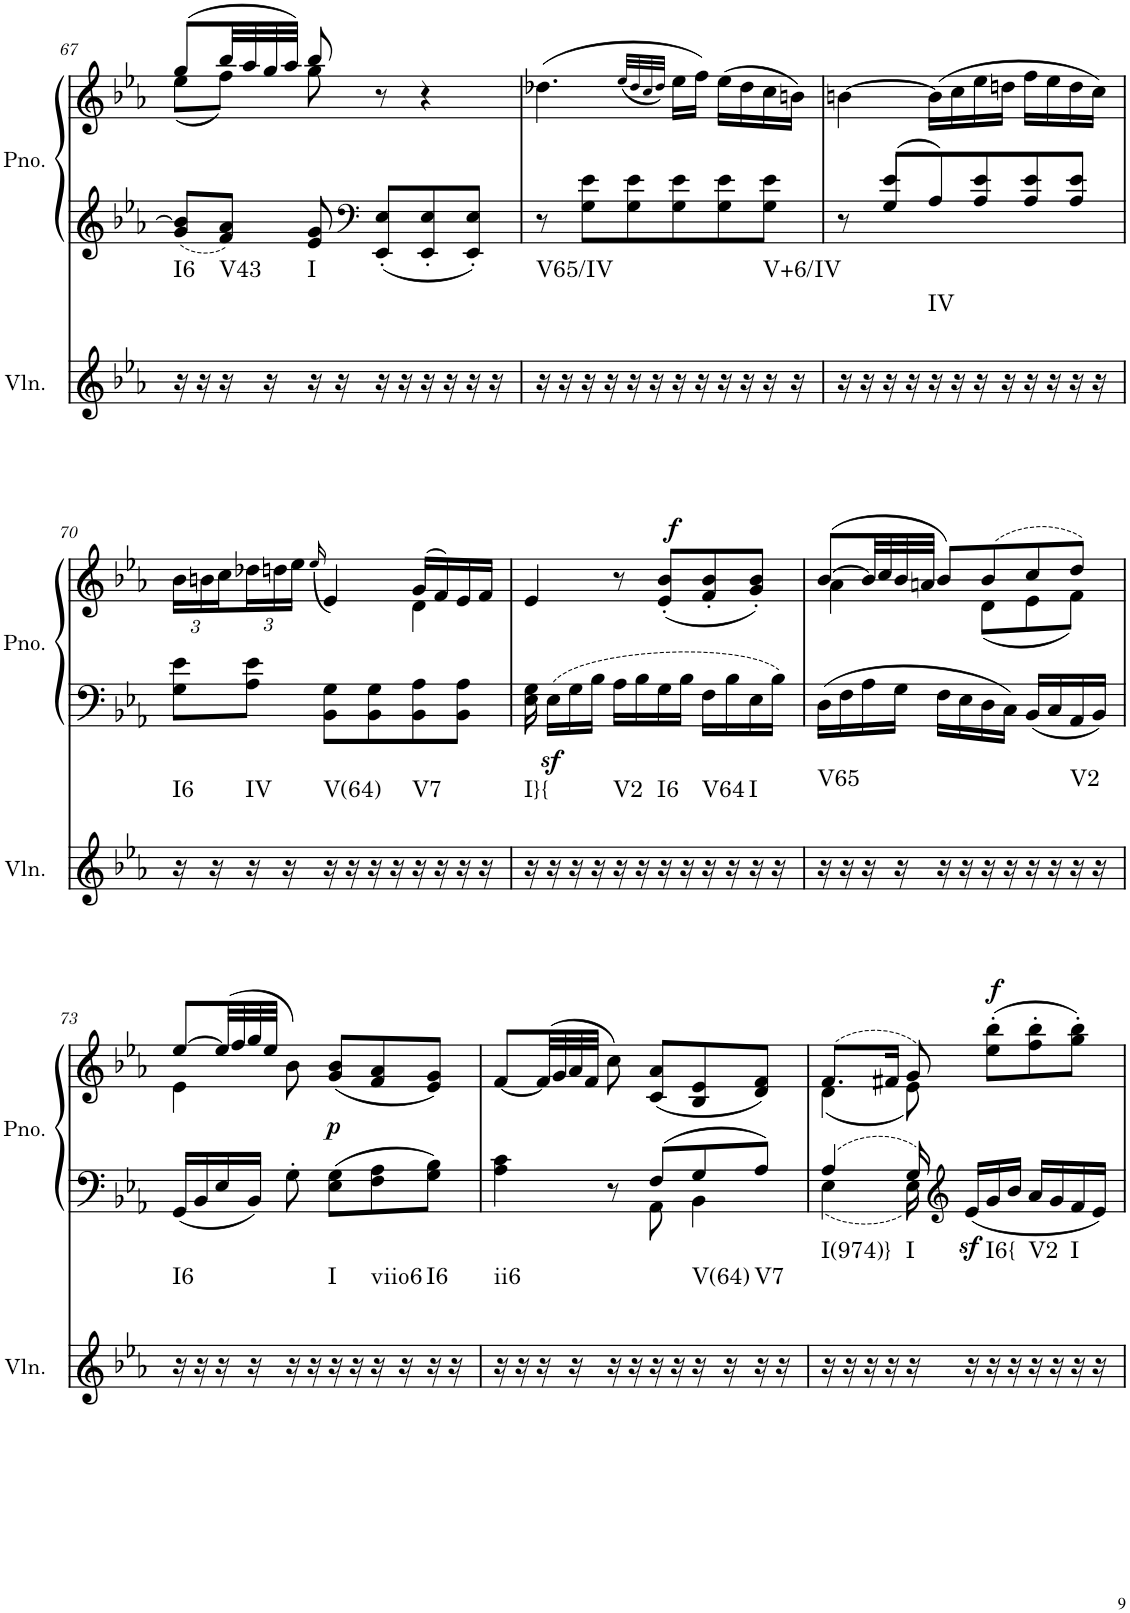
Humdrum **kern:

**kern	**harte	**kern	**kern	**dynam
*part2	*part2	*part1	*part1	*part1
*staff3	*	*staff2	*staff1	*staff1/2
*I"Violin	*	*I"Piano, Piano right	*	*
*I'Vln.	*	*I'Pno.	*	*
!!LO:PB:g=z
*clefG2	*	*clefG2	*clefG2	*
*k[b-e-a-]	*	*k[b-e-a-]	*k[b-e-a-]	*
*M3/4	*	*M3/4	*M3/4	*
=67	=67	=67	=67	=67
*	*	*	*^	*
!	!LO:H:kt=I6	!	!	!	!
16r	N	8g/ 8b-/]L	(8gg/L	(8ee-\L	.
16r	.	.	.	.	.
!	!LO:H:kt=V43	!	!	!	!
16r	N	8f/ 8a-/J	32bb-/LL	8ff\J)	.
.	.	.	32aa-/	.	.
16r	.	.	32gg/	.	.
.	.	.	32aa-/JJJ)	.	.
!	!LO:H:kt=I	!	!	!	!
16r	N	8e-/ 8g/	8bb-/	8gg\	.
16r	.	.	.	.	.
*	*	*clefF4	*	*	*
16r	.	8EE-/' 8E-/'L	8r	4.ryy	.
16r	.	.	.	.	.
16r	.	8EE-/' 8E-/'	4r	.	.
16r	.	.	.	.	.
16r	.	8EE-/' 8E-/'J	.	.	.
16r	.	.	.	.	.
*	*	*	*v	*v	*
=68	=68	=68	=68	=68
!	!LO:H:kt=V65/IV	!	!	!
16r	N	8r	(4.dd-X\	.
16r	.	.	.	.
16r	.	8G\ 8e-\L	.	.
16r	.	.	.	.
16r	.	8G\ 8e-\	.	.
16r	.	.	.	.
.	.	.	(32qee-/LLL	.
.	.	.	32qdd-/	.
.	.	.	32qcc/	.
.	.	.	32qdd-/JJJ)	.
16r	.	8G\ 8e-\	16ee-\LL	.
16r	.	.	16ff\JJ)	.
16r	.	8G\ 8e-\	(16ee-\LL	.
16r	.	.	16dd-\	.
!	!LO:H:kt=V+6/IV	!	!	!
16r	N	8G\ 8e-\J	16cc\	.
16r	.	.	16bn\JJ)	.
=69	=69	=69	=69	=69
*	*	*^	*	*
16r	.	8r	8ryy	[4bn\	.
16r	.	.	.	.	.
16r	.	8G/L	4e-/	.	.
16r	.	.	.	.	.
!	!LO:H:kt=IV	!	!	!	!
16r	N	8A-/	.	(16b\LL]	.
16r	.	.	.	16cc\	.
16r	.	8A-/ 8e-/	4.ryy	16ee-\	.
16r	.	.	.	16ddn\JJ	.
16r	.	8A-/ 8e-/	.	16ff\LL	.
16r	.	.	.	16ee-\	.
16r	.	8A-/ 8e-/J	.	16dd\	.
16r	.	.	.	16cc\JJ)	.
*	*	*v	*v	*	*
!!LO:LB:g=z
=70	=70	=70	=70	=70
*	*	*	*Xbrackettup	*
*	*	*	*^	*
!	!LO:H:kt=I6	!	!	!	!
16r	N	8G\ 8e-\L	24b-\LL	2ryy	.
.	.	.	24bn\	.	.
16r	.	.	.	.	.
.	.	.	24cc\	.	.
!	!LO:H:kt=IV	!	!	!	!
16r	N	8A-\ 8e-\J	24dd-X\	.	.
.	.	.	24ddn\	.	.
16r	.	.	.	.	.
.	.	.	24ee-\JJ	.	.
.	.	.	(16qee-/	.	.
!	!LO:H:kt=V(64)	!	!	!	!
16r	N	8BB-\ 8G\L	4e-/)	.	.
16r	.	.	.	.	.
16r	.	8BB-\ 8G\	.	.	.
16r	.	.	.	.	.
!	!LO:H:kt=V7	!	!	!	!
16r	N	8BB-\ 8A-\	(16g/LL	4d\	.
16r	.	.	16f/)	.	.
16r	.	8BB-\ 8A-\J	16e-/	.	.
16r	.	.	16f/JJ	.	.
*	*	*	*v	*v	*
=71	=71	=71	=71	=71
!	!LO:H:kt=I}{	!	!	!
16r	N	16E-\ 16G\	4e-/	.
16r	.	16E-z<\LL	.	.
16r	.	16G\	.	.
16r	.	16B-\JJ	.	.
!	!LO:H:kt=V2	!	!	!
16r	N	16A-\LL	8r	.
16r	.	16B-\	.	.
!	!LO:H:kt=I6	!	!	!LO:DY:a
16r	N	16G\	(8e-/' 8b-/'L	f
16r	.	16B-\JJ	.	.
!	!LO:H:kt=V64	!	!	!
16r	N	16F\LL	8f/' 8b-/'	.
16r	.	16B-\	.	.
!	!LO:H:kt=I	!	!	!
16r	N	16E-\	8g/' 8b-/'J)	.
16r	.	16B-\JJ	.	.
=72	=72	=72	=72	=72
*	*	*	*^	*
!	!LO:H:kt=V65	!	!	!	!
16r	N	16D\LL	([8b-/L	4a-\	.
16r	.	16F\	.	.	.
16r	.	16A-\	32b-/LL]	.	.
.	.	.	32cc/	.	.
16r	.	16G\JJ	32b-/	.	.
.	.	.	32an/JJJ	.	.
16r	.	16F\LL	8b-/L)	8ryy	.
16r	.	16E-\	.	.	.
16r	.	16D\	(8b-/	(8d\L	.
16r	.	16C\JJ	.	.	.
16r	.	16BB-/LL	8cc/	8e-\	.
16r	.	16C/	.	.	.
!	!LO:H:kt=V2	!	!	!	!
16r	N	16AA-/	8dd/J)	8f\J)	.
16r	.	16BB-/JJ	.	.	.
!!LO:LB:g=z	!!
=73	=73	=73	=73	=73	=73
!	!LO:H:kt=I6	!	!	!	!
16r	N	16GG/LL	[8ee-/L	4e-\	.
16r	.	16BB-/	.	.	.
16r	.	16E-/	(32ee-/LL]	.	.
.	.	.	32ff/	.	.
16r	.	16BB-/JJ	32gg/	.	.
.	.	.	32ee-/JJJ	.	.
16r	.	8G'\	8b-\)	2ryy	.
16r	.	.	.	.	.
!	!LO:H:kt=I	!	!	!	!LO:DY:b
16r	N	8E-\ 8G\L	(<8g/ 8b-/L	.	p
16r	.	.	.	.	.
!	!LO:H:kt=viio6	!	!	!	!
16r	N	8F\ 8A-\	8f/ 8a-/	.	.
16r	.	.	.	.	.
!	!LO:H:kt=I6	!	!	!	!
16r	N	8G\ 8B-\J	8e-/ 8g/J)	.	.
16r	.	.	.	.	.
*	*	*	*v	*v	*
=74	=74	=74	=74	=74
*	*	*^	*	*
!	!LO:H:kt=ii6	!	!	!	!
16r	N	4A-\ 4c\	4.ryy	[8f/L	.
16r	.	.	.	.	.
16r	.	.	.	(32f/LL]	.
.	.	.	.	32g/	.
16r	.	.	.	32a-/	.
.	.	.	.	32f/JJJ	.
16r	.	8r	.	8cc\)	.
16r	.	.	.	.	.
16r	.	8F/L	8AA-\	(8c/ 8a-/L	.
16r	.	.	.	.	.
!	!LO:H:kt=V(64)	!	!	!	!
16r	N	8G/	4BB-\	8B-/ 8e-/	.
16r	.	.	.	.	.
!	!LO:H:kt=V7	!	!	!	!
16r	N	8A-/J	.	8d/ 8f/J)	.
16r	.	.	.	.	.
=75	=75	=75	=75	=75	=75
*	*	*	*	*^	*
!	!LO:H:kt=I(974)}	!	!	!	!	!
16r	N	4A-/	4E-\	(8.f/L	(4d\	.
16r	.	.	.	.	.	.
16r	.	.	.	.	.	.
16r	.	.	.	16f#X/Jk	.	.
!	!LO:H:kt=I	!	!	!	!	!
16r	N	16G/	16E-\	8g/)	8e-\)	.
*	*	*clefG2	*	*	*	*
!	!	!	!	!	!	!LO:DY:b=2
16r	.	16e-/LL	4..ryy	.	.	sf
!	!LO:H:kt=I6{	!	!	!	!	!LO:DY:a
16r	N	16g/	.	(>8ee-\'> 8bb-\'>L	4.ryy	f
16r	.	16b-/JJ	.	.	.	.
!	!LO:H:kt=V2	!	!	!	!	!
16r	N	16a-/LL	.	8ff\'> 8bb-\'>	.	.
16r	.	16g/	.	.	.	.
!	!LO:H:kt=I	!	!	!	!	!
16r	N	16f/	.	8gg\'> 8bb-\'>J)	.	.
16r	.	16e-/JJ	.	.	.	.
*	*	*v	*v	*	*	*
*	*	*	*v	*v	*
=	=	=	=	=
*-	*-	*-	*-	*-
